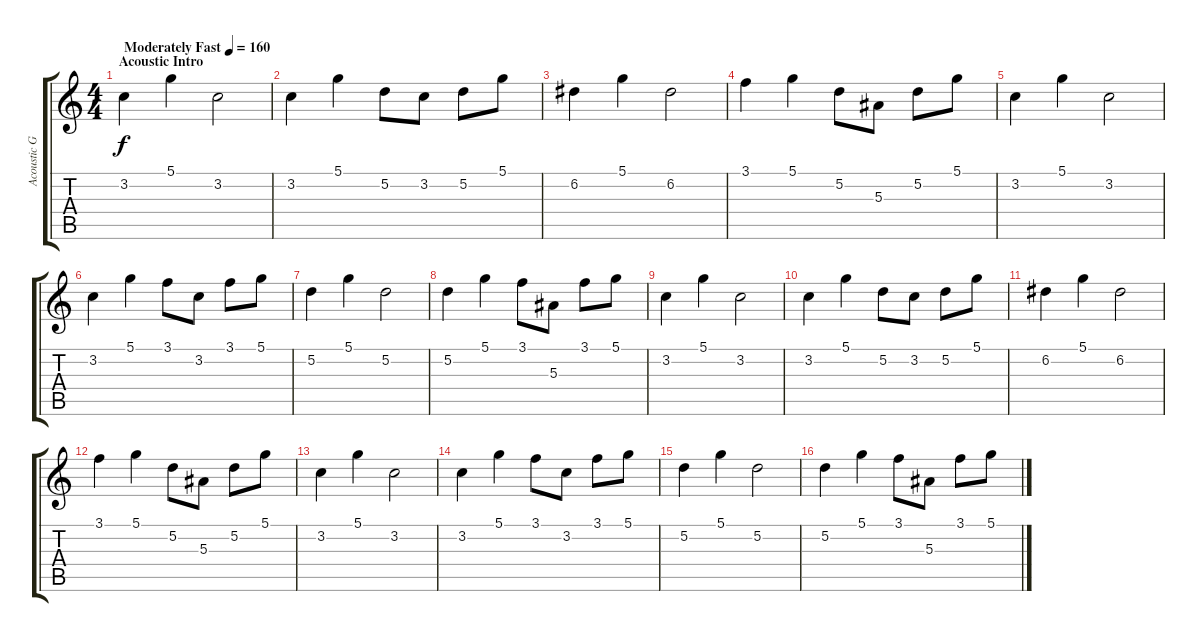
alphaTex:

\track ("Acoustic Guitar 1" "Acoustic G") {instrument acousticguitarnylon}
\staff {score tabs}
\tuning (D4 A3 F3 C3 G2 D2) {hide}
\ts (4 4)
\section ("" "Acoustic Intro")
\tempo (160 "Moderately Fast")
\clef g2
\ks c
3.2.4{dy f instrument acousticguitarnylon} 5.1.4 3.2.2 |
3.2.4 5.1.4 5.2.8 3.2.8 5.2.8 5.1.8 |
6.2.4 5.1.4 6.2.2 |
3.1.4 5.1.4 5.2.8 5.3.8 5.2.8 5.1.8 |
3.2.4 5.1.4 3.2.2 |
3.2.4 5.1.4 3.1.8 3.2.8 3.1.8 5.1.8 |
5.2.4 5.1.4 5.2.2 |
5.2.4 5.1.4 3.1.8 5.3.8 3.1.8 5.1.8 |
3.2.4 5.1.4 3.2.2 |
3.2.4 5.1.4 5.2.8 3.2.8 5.2.8 5.1.8 |
6.2.4 5.1.4 6.2.2 |
3.1.4 5.1.4 5.2.8 5.3.8 5.2.8 5.1.8 |
3.2.4 5.1.4 3.2.2 |
3.2.4 5.1.4 3.1.8 3.2.8 3.1.8 5.1.8 |
5.2.4 5.1.4 5.2.2 |
5.2.4 5.1.4 3.1.8 5.3.8 3.1.8 5.1.8
